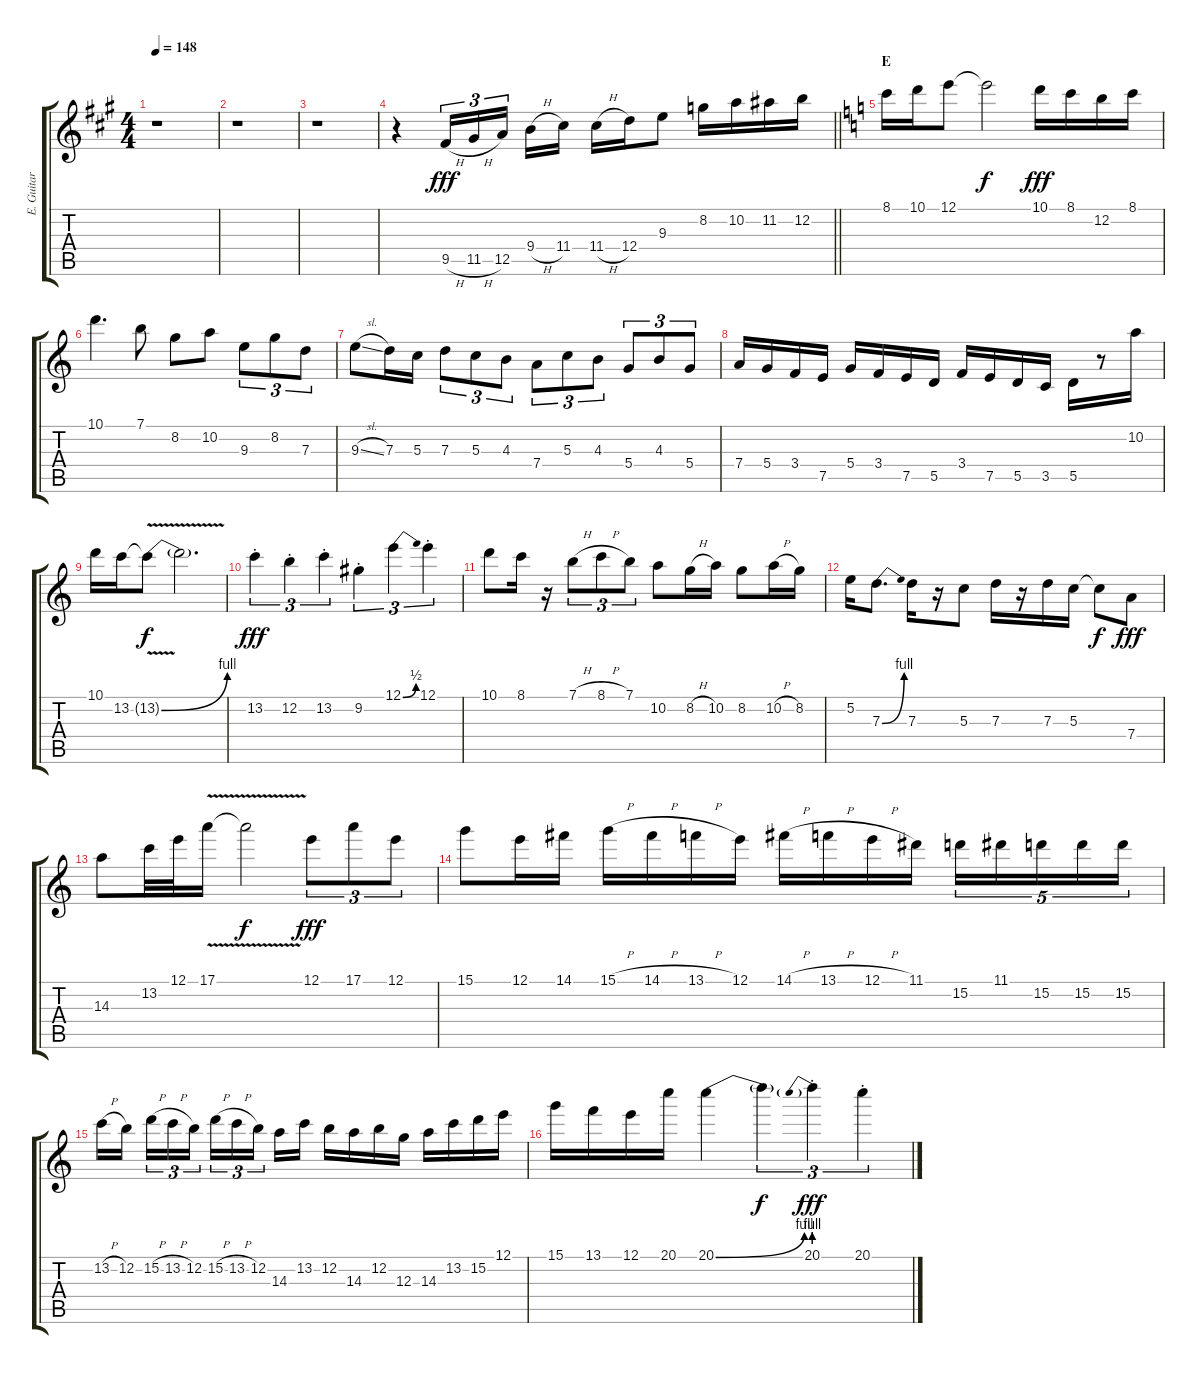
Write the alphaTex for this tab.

\track ("E. Guitar III" "E. Guitar ") {instrument overdrivenguitar}
\staff {score tabs}
\tuning (E4 B3 G3 D3 A2 E2) {hide}
\ts (4 4)
\tempo 148
\clef g2
\ks a
r.1{dy fff} |
r.1 |
r.1 |
\barLineRight lightlight
r.4 9.5{h}.16{tu (3 2)} 11.5{h}.16{tu (3 2)} 12.5.16{tu (3 2) beam splitsecondary} 9.4{h}.16 11.4.16 11.4{h}.16 12.4.16 9.3.8 8.2.16 10.2.16 11.2.16 12.2.16 |
\section ("" "E")
\ks c
8.1.16 10.1.16 12.1.8 12.1{t}.2{dy f} 10.1.16{dy fff} 8.1.16 12.2.16 8.1.16 |
10.1.4{d} 7.1.8 8.2.8 10.2.8 9.3.8{tu (3 2)} 8.2.8{tu (3 2)} 7.3.8{tu (3 2)} |
9.3{sl}.8 7.3.16 5.3.16 7.3.8{tu (3 2)} 5.3.8{tu (3 2)} 4.3.8{tu (3 2)} 7.4.8{tu (3 2)} 5.3.8{tu (3 2)} 4.3.8{tu (3 2)} 5.4.8{tu (3 2)} 4.3.8{tu (3 2)} 5.4.8{tu (3 2)} |
7.4.16 5.4.16 3.4.16 7.5.16 5.4.16 3.4.16 7.5.16 5.5.16 3.4.16 7.5.16 5.5.16 3.5.16 5.5.16 r.8 10.2.16 |
10.1.16 13.2.16 13.2{be (bend 0 0 60 4) v t}.8{dy f} 13.2{t}.2{d} |
13.2{st}.4{tu (3 2) dy fff} 12.2{st}.4{tu (3 2)} 13.2{st}.4{tu (3 2)} 9.2{st}.4{tu (3 2)} 12.1{be (bend 0 0 60 2)}.4{tu (3 2)} 12.1{st}.4{tu (3 2)} |
10.1.8 8.1.16 r.16 7.1{h}.8{tu (3 2)} 8.1{h}.8{tu (3 2)} 7.1.8{tu (3 2)} 10.2.8 8.2{h}.16 10.2.16 8.2.8 10.2{h}.16 8.2.16 |
5.2.16 7.3{be (bend 0 0 60 4)}.8{d} 7.3.16 r.16 5.3.8 7.3.16 r.16 7.3.16 5.3.16 5.3{t}.8{dy f} 7.4.8{dy fff} |
14.3.8 13.2.32 12.1.32 17.1{v}.16 17.1{t}.2{dy f} 12.1.8{tu (3 2) dy fff} 17.1.8{tu (3 2)} 12.1.8{tu (3 2)} |
15.1.8 12.1.16 14.1.16 15.1{h}.16 14.1{h}.16 13.1{h}.16 12.1.16 14.1{h}.16 13.1{h}.16 12.1{h}.16 11.1.16 15.2.16{tu (5 4)} 11.1.16{tu (5 4)} 15.2.16{tu (5 4)} 15.2.16{tu (5 4)} 15.2.16{tu (5 4)} |
13.2{h}.16 12.2.16{beam splitsecondary} 15.2{h}.16{tu (3 2)} 13.2{h}.16{tu (3 2)} 12.2.16{tu (3 2)} 15.2{h}.16{tu (3 2)} 13.2{h}.16{tu (3 2)} 12.2.16{tu (3 2) beam splitsecondary} 14.3.16 13.2.16 12.2.16 14.3.16 12.2.16 12.3.16 14.3.16 13.2.16 15.2.16 12.1.16 |
15.1.16 13.1.16 12.1.16 20.1.16 20.1{be (bend 0 0 60 4)}.4 20.1{t}.4{tu (3 2) dy f} 20.1{be (prebend 0 4 60 4) st}.4{tu (3 2) dy fff} 20.1{st}.4{tu (3 2)}
